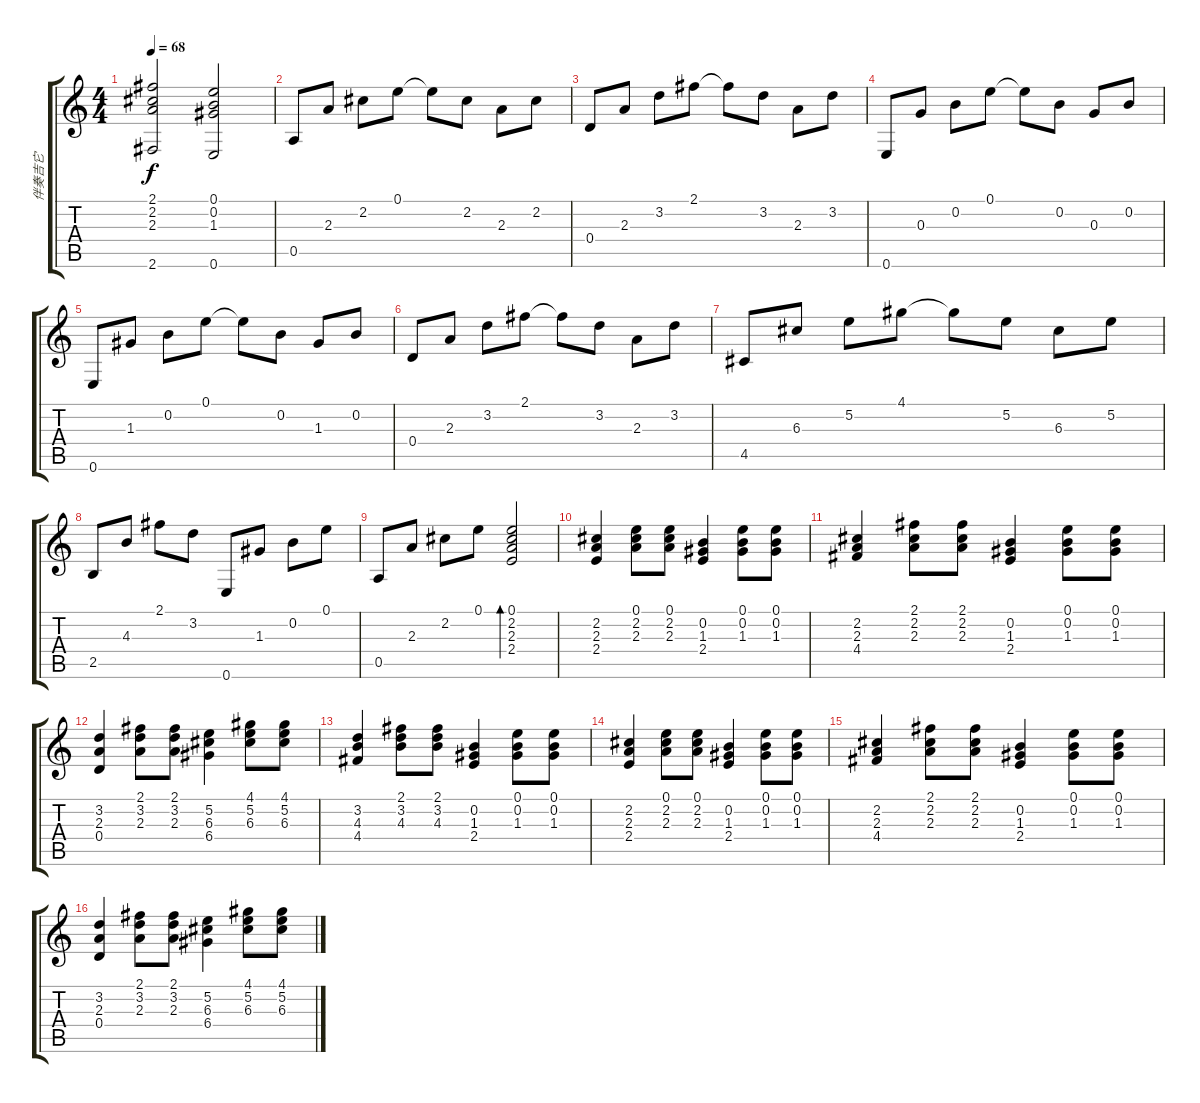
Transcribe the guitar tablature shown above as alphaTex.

\track ("伴奏吉它" "伴奏吉它") {instrument acousticguitarsteel}
\staff {score tabs}
\tuning (E4 B3 G3 D3 A2 E2) {hide}
\ts (4 4)
\tempo 68
\clef g2
\ks c
(2.1 2.2 2.3 2.6).2{dy f} (0.1 0.2 1.3 0.6).2 |
0.5.8 2.3.8 2.2.8 0.1.8 0.1{t}.8 2.2.8 2.3.8 2.2.8 |
0.4.8 2.3.8 3.2.8 2.1.8 2.1{t}.8 3.2.8 2.3.8 3.2.8 |
0.6.8 0.3.8 0.2.8 0.1.8 0.1{t}.8 0.2.8 0.3.8 0.2.8 |
0.6.8 1.3.8 0.2.8 0.1.8 0.1{t}.8 0.2.8 1.3.8 0.2.8 |
0.4.8 2.3.8 3.2.8 2.1.8 2.1{t}.8 3.2.8 2.3.8 3.2.8 |
4.5.8 6.3.8 5.2.8 4.1.8 4.1{t}.8 5.2.8 6.3.8 5.2.8 |
2.5.8 4.3.8 2.1.8 3.2.8 0.6.8 1.3.8 0.2.8 0.1.8 |
0.5.8 2.3.8 2.2.8 0.1.8 (0.1 2.2 2.3 2.4).2{bd 120} |
(2.2 2.3 2.4).4 (0.1 2.2 2.3).8 (0.1 2.2 2.3).8 (0.2 1.3 2.4).4 (0.1 0.2 1.3).8 (0.1 0.2 1.3).8 |
(2.2 2.3 4.4).4 (2.1 2.2 2.3).8 (2.1 2.2 2.3).8 (0.2 1.3 2.4).4 (0.1 0.2 1.3).8 (0.1 0.2 1.3).8 |
(3.2 2.3 0.4).4 (2.1 3.2 2.3).8 (2.1 3.2 2.3).8 (5.2 6.3 6.4).4 (4.1 5.2 6.3).8 (4.1 5.2 6.3).8 |
(3.2 4.3 4.4).4 (2.1 3.2 4.3).8 (2.1 3.2 4.3).8 (0.2 1.3 2.4).4 (0.1 0.2 1.3).8 (0.1 0.2 1.3).8 |
(2.2 2.3 2.4).4 (0.1 2.2 2.3).8 (0.1 2.2 2.3).8 (0.2 1.3 2.4).4 (0.1 0.2 1.3).8 (0.1 0.2 1.3).8 |
(2.2 2.3 4.4).4 (2.1 2.2 2.3).8 (2.1 2.2 2.3).8 (0.2 1.3 2.4).4 (0.1 0.2 1.3).8 (0.1 0.2 1.3).8 |
(3.2 2.3 0.4).4 (2.1 3.2 2.3).8 (2.1 3.2 2.3).8 (5.2 6.3 6.4).4 (4.1 5.2 6.3).8 (4.1 5.2 6.3).8
